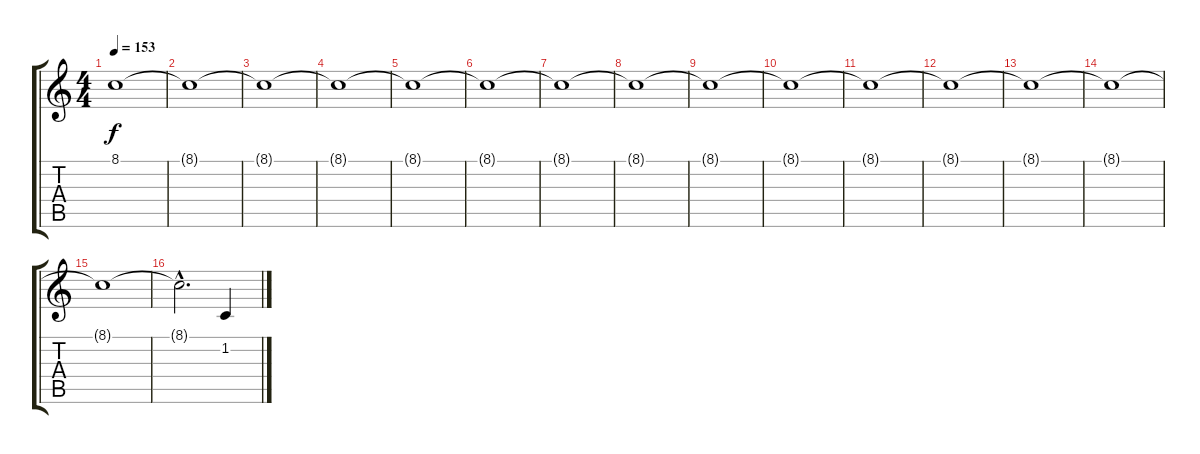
\track "" {instrument stringensemble2}
\staff {score tabs}
\tuning (E4 B3 G3 D3 A2 E2) {hide}
\ts (4 4)
\tempo 153
\clef g2
\ks c
8.1{t}.1{dy f} |
8.1{t}.1 |
8.1{t}.1 |
8.1{t}.1 |
8.1{t}.1 |
8.1{t}.1 |
8.1{t}.1 |
8.1{t}.1 |
8.1{t}.1 |
8.1{t}.1 |
8.1{t}.1 |
8.1{t}.1 |
8.1{t}.1 |
8.1{t}.1 |
8.1{t}.1 |
8.1{hac t}.2{d} 1.2.4{volume 16 instrument orchestrahit}
